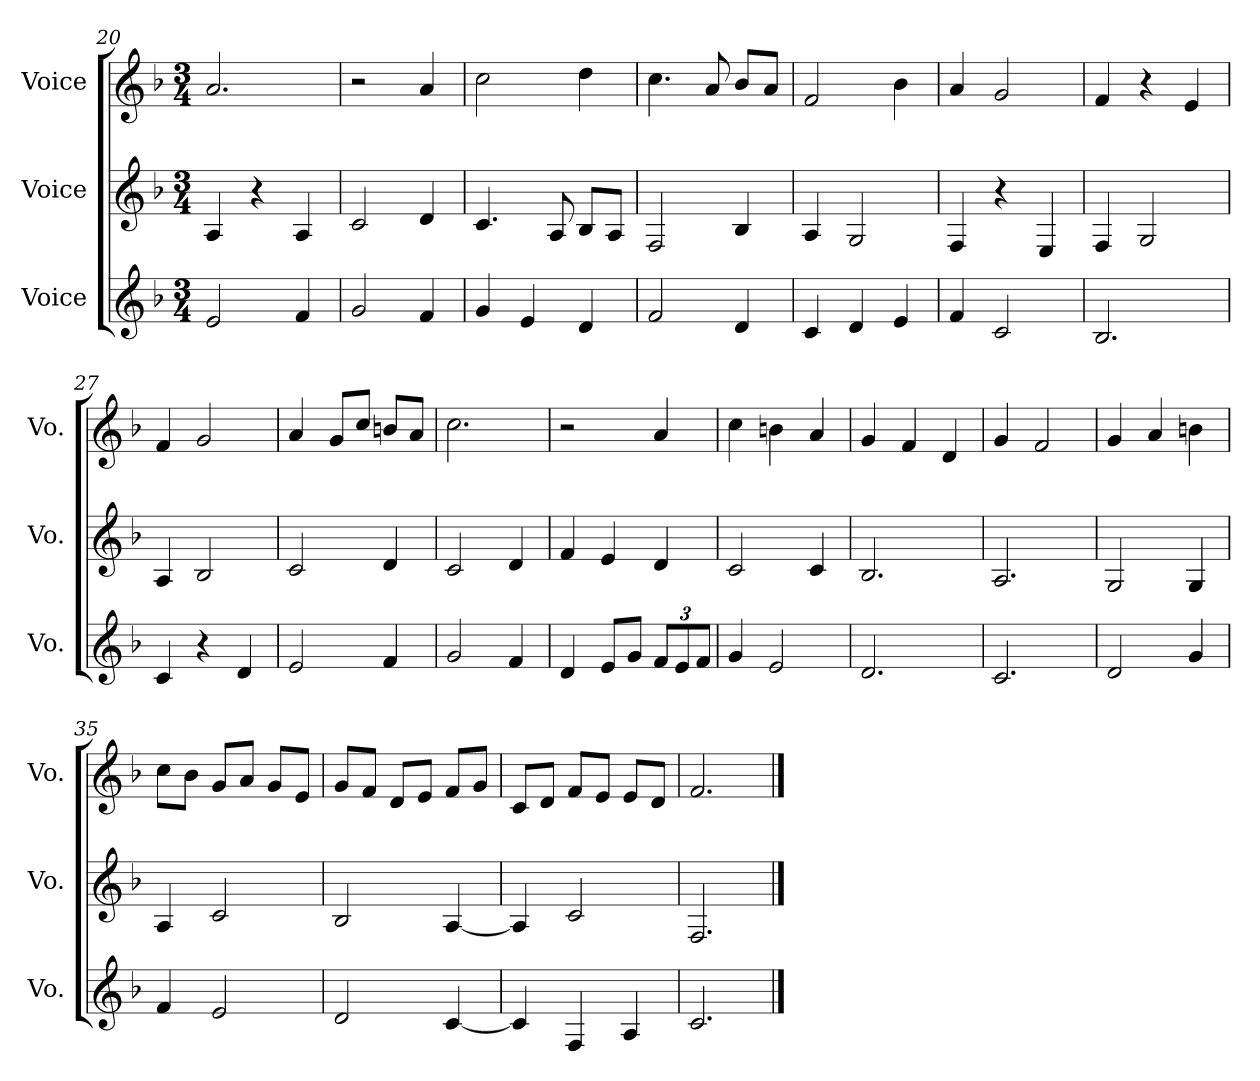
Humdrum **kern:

**kern	**kern	**kern
*part3	*part2	*part1
*staff3	*staff2	*staff1
*I"Voice	*I"Voice	*I"Voice
*I'Vo.	*I'Vo.	*I'Vo.
*clefG2	*clefG2	*clefG2
*k[b-]	*k[b-]	*k[b-]
*M3/4	*M3/4	*M3/4
=20	=20	=20
2e/	4A/	2.a/
.	4r	.
4f/	4A/	.
=21	=21	=21
2g/	2c/	2r
4f/	4d/	4a/
=22	=22	=22
4g/	4.c/	2cc\
4e/	.	.
.	8A/	.
4d/	8B-/L	4dd\
.	8A/J	.
=23	=23	=23
2f/	2F/	4.cc\
.	.	8a/
4d/	4B-/	8b-/L
.	.	8a/J
=24	=24	=24
4c/	4A/	2f/
4d/	2G/	.
4e/	.	4b-\
=25	=25	=25
4f/	4F/	4a/
2c/	4r	2g/
.	4E/	.
=26	=26	=26
2.B-/	4F/	4f/
.	2G/	4r
.	.	4e/
!!LO:PB:g=z
=27	=27	=27
4c/	4A/	4f/
4r	2B-/	2g/
4d/	.	.
=28	=28	=28
2e/	2c/	4a/
.	.	8g/L
.	.	8cc/J
4f/	4d/	8bn/L
.	.	8a/J
=29	=29	=29
2g/	2c/	2.cc\
4f/	4d/	.
=30	=30	=30
4d/	4f/	2r
8e/L	4e/	.
8g/J	.	.
*Xbrackettup	*	*
12f/L	4d/	4a/
12e/	.	.
12f/J	.	.
=31	=31	=31
4g/	2c/	4cc\
2e/	.	4bn\
.	4c/	4a/
=32	=32	=32
2.d/	2.B-/	4g/
.	.	4f/
.	.	4d/
=33	=33	=33
2.c/	2.A/	4g/
.	.	2f/
=34	=34	=34
2d/	2G/	4g/
.	.	4a/
4g/	4G/	4bn\
=35	=35	=35
4f/	4A/	8cc\L
.	.	8b-\J
2e/	2c/	8g/L
.	.	8a/J
.	.	8g/L
.	.	8e/J
=36	=36	=36
2d/	2B-/	8g/L
.	.	8f/J
.	.	8d/L
.	.	8e/J
[4c/	[4A/	8f/L
.	.	8g/J
!!LO:LB:g=z
=37	=37	=37
4c/]	4A/]	8c/L
.	.	8d/J
4F/	2c/	8f/L
.	.	8e/J
4A/	.	8e/L
.	.	8d/J
=38	=38	=38
2.c/	2.F/	2.f/
==	==	==
*-	*-	*-
